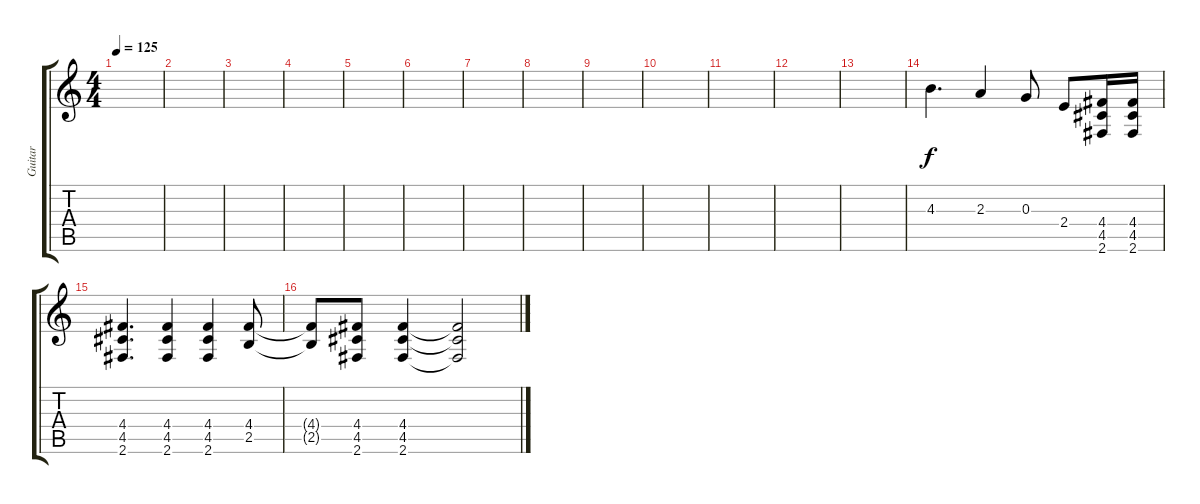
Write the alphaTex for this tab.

\track ("Guitar " "Guitar ") {instrument distortionguitar}
\staff {score tabs}
\tuning (E4 B3 G3 D3 A2 E2) {hide}
\ts (4 4)
\tempo 125
\clef g2
\ks c
|
|
|
|
|
|
|
|
|
|
|
|
|
4.3.4{d} 2.3.4 0.3.8 2.4.8 (4.4 4.5 2.6).16 (4.4 4.5 2.6).16 |
(4.4 4.5 2.6).4{d} (4.4 4.5 2.6).4 (4.4 4.5 2.6).4 (4.4 2.5).8 |
(4.4{t} 2.5{t}).8 (4.4 4.5 2.6).8 (4.4 4.5 2.6).4 (4.4{t} 4.5{t} 2.6{t}).2
